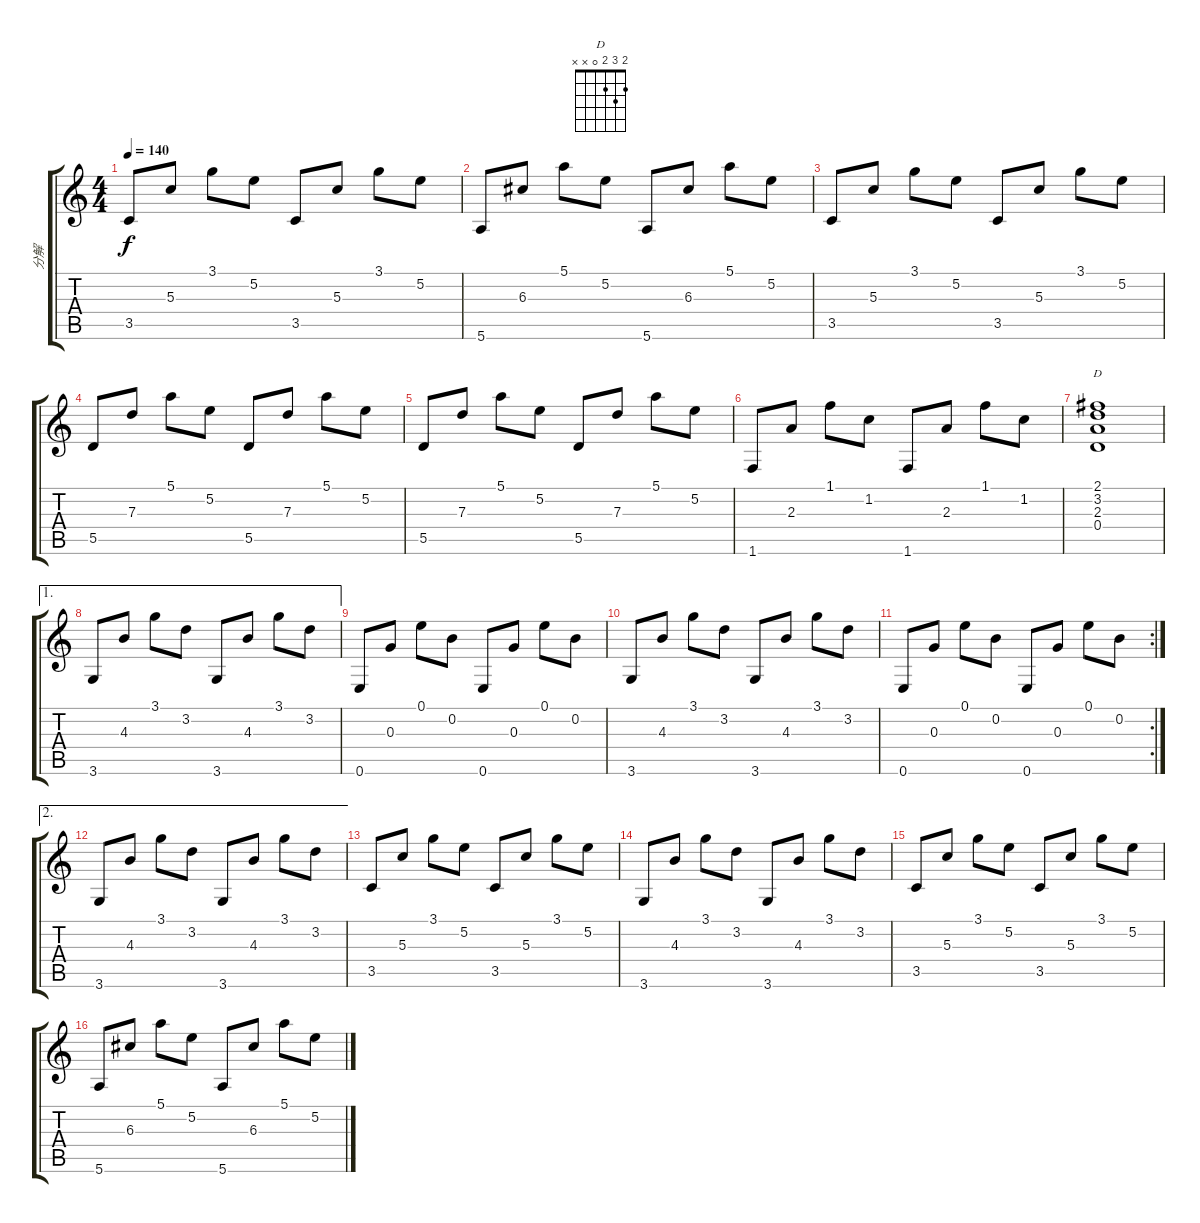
\track ("分解" "分解") {instrument electricguitarclean}
\staff {score tabs}
\tuning (E4 B3 G3 D3 A2 E2) {hide}
\chord ("D" 2 3 2 0 x x)
\ts (4 4)
\tempo 140
\clef g2
\ks c
3.5.8{dy f} 5.3.8 3.1.8 5.2.8 3.5.8 5.3.8 3.1.8 5.2.8 |
5.6.8 6.3.8 5.1.8 5.2.8 5.6.8 6.3.8 5.1.8 5.2.8 |
3.5.8 5.3.8 3.1.8 5.2.8 3.5.8 5.3.8 3.1.8 5.2.8 |
5.5.8 7.3.8 5.1.8 5.2.8 5.5.8 7.3.8 5.1.8 5.2.8 |
5.5.8 7.3.8 5.1.8 5.2.8 5.5.8 7.3.8 5.1.8 5.2.8 |
1.6.8 2.3.8 1.1.8 1.2.8 1.6.8 2.3.8 1.1.8 1.2.8 |
(2.1 3.2 2.3 0.4).1{ch "D"} |
\ae 1
3.6.8 4.3.8 3.1.8 3.2.8 3.6.8 4.3.8 3.1.8 3.2.8 |
0.6.8 0.3.8 0.1.8 0.2.8 0.6.8 0.3.8 0.1.8 0.2.8 |
3.6.8 4.3.8 3.1.8 3.2.8 3.6.8 4.3.8 3.1.8 3.2.8 |
\rc 2
0.6.8 0.3.8 0.1.8 0.2.8 0.6.8 0.3.8 0.1.8 0.2.8 |
\ae 2
3.6.8 4.3.8 3.1.8 3.2.8 3.6.8 4.3.8 3.1.8 3.2.8 |
3.5.8 5.3.8 3.1.8 5.2.8 3.5.8 5.3.8 3.1.8 5.2.8 |
3.6.8 4.3.8 3.1.8 3.2.8 3.6.8 4.3.8 3.1.8 3.2.8 |
3.5.8 5.3.8 3.1.8 5.2.8 3.5.8 5.3.8 3.1.8 5.2.8 |
5.6.8 6.3.8 5.1.8 5.2.8 5.6.8 6.3.8 5.1.8 5.2.8
